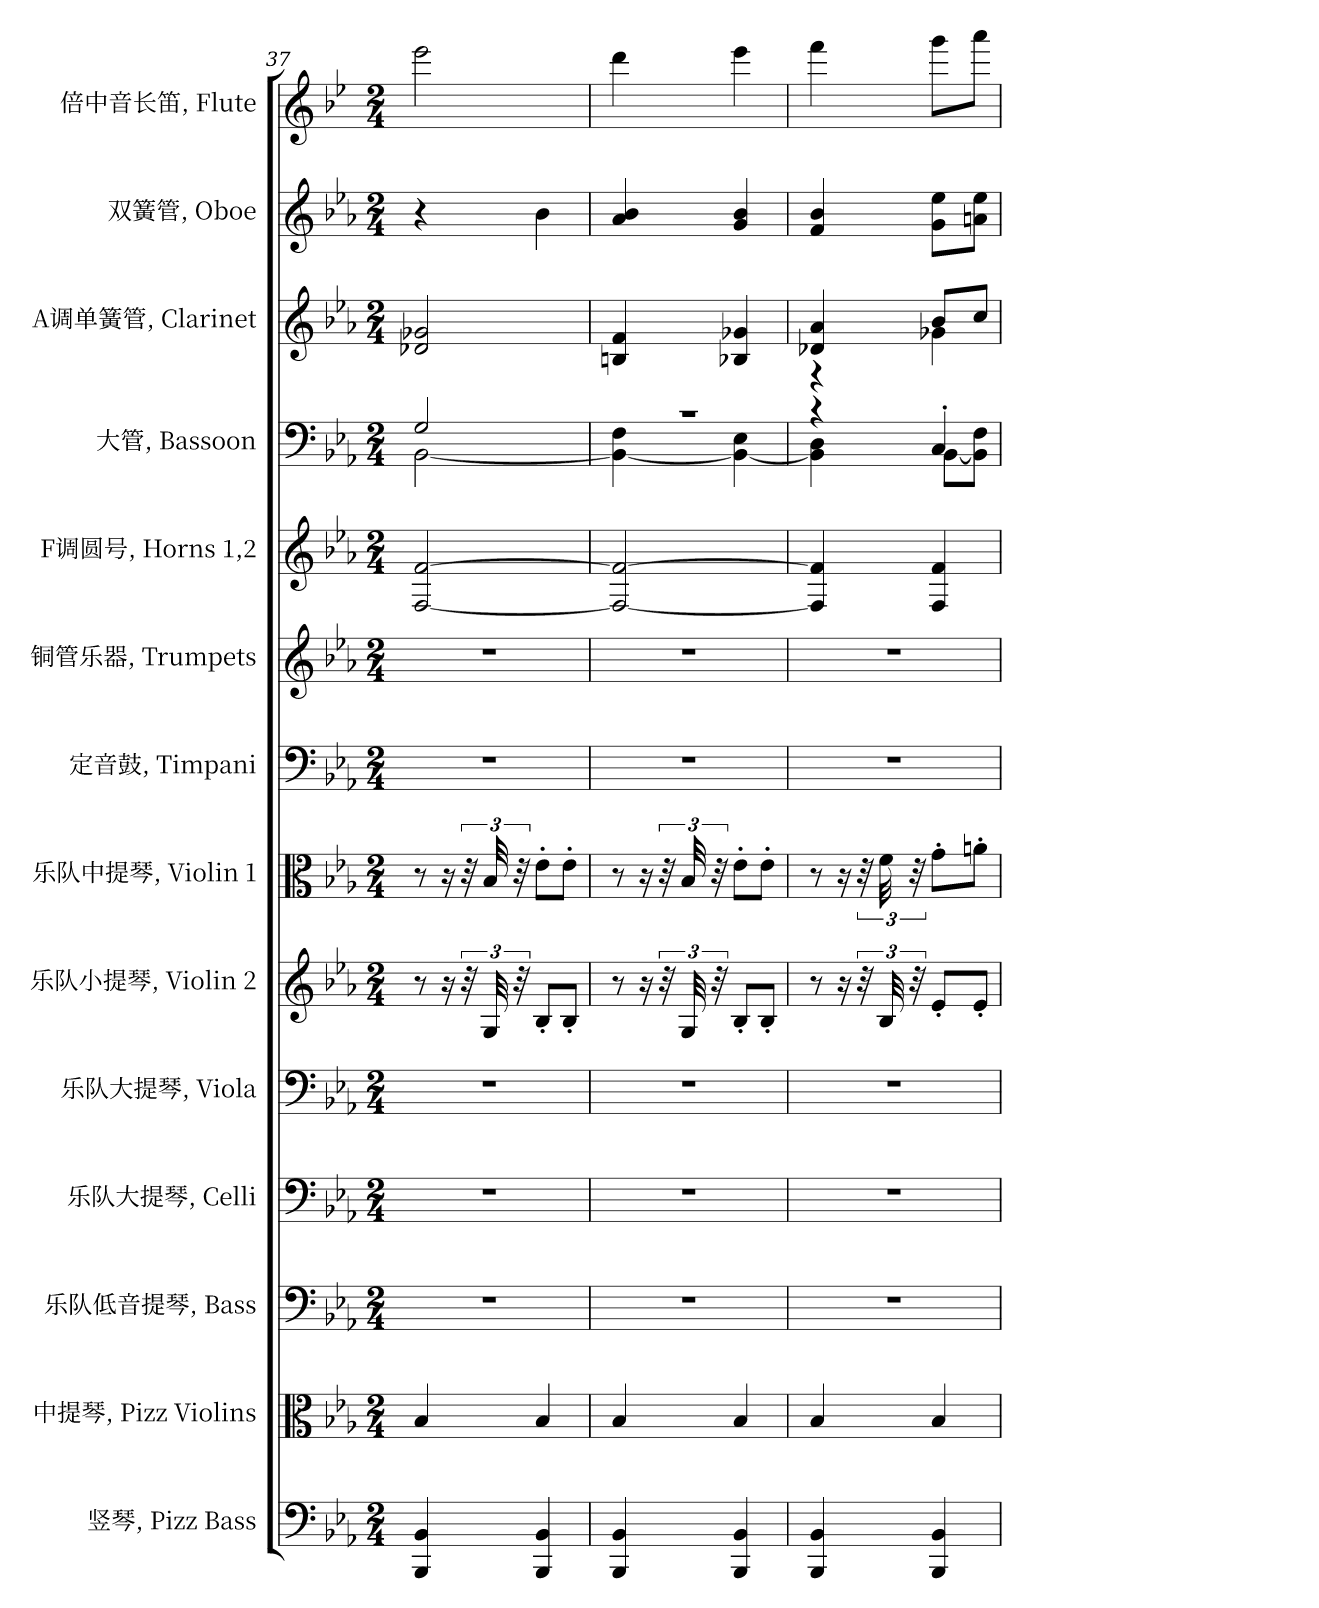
**kern	**kern	**kern	**kern	**kern	**kern	**kern	**kern	**kern	**kern	**kern	**kern	**kern	**kern
*part14	*part13	*part12	*part11	*part10	*part9	*part8	*part7	*part6	*part5	*part4	*part3	*part2	*part1
*staff14	*staff13	*staff12	*staff11	*staff10	*staff9	*staff8	*staff7	*staff6	*staff5	*staff4	*staff3	*staff2	*staff1
*I"竖琴, Pizz Bass	*I"中提琴, Pizz Violins	*I"乐队低音提琴, Bass	*I"乐队大提琴, Celli	*I"乐队大提琴, Viola	*I"乐队小提琴, Violin 2	*I"乐队中提琴, Violin 1	*I"定音鼓, Timpani	*I"铜管乐器, Trumpets	*I"F调圆号, Horns 1,2	*I"大管, Bassoon	*I"A调单簧管, Clarinet	*I"双簧管, Oboe	*I"倍中音长笛, Flute
*	*	*	*	*	*	*	*I'Timp.	*	*I'F Hn.	*I'Bsn.	*I'A Cl.	*I'Ob.	*
*clefF4	*clefC3	*clefF4	*clefF4	*clefF4	*clefG2	*clefC3	*clefF4	*clefG2	*clefG2	*clefF4	*clefG2	*clefG2	*clefG2
*	*	*ITrd7c12	*	*	*	*	*	*	*ITrd4c7	*	*ITrd2c3	*	*ITrd10c17
*k[b-e-a-]	*k[b-e-a-]	*k[b-e-a-]	*k[b-e-a-]	*k[b-e-a-]	*k[b-e-a-]	*k[b-e-a-]	*k[b-e-a-]	*k[b-e-a-]	*k[b-e-a-d-]	*k[b-e-a-]	*k[]	*k[b-e-a-]	*k[b-e-]
*M2/4	*M2/4	*M2/4	*M2/4	*M2/4	*M2/4	*M2/4	*M2/4	*M2/4	*M2/4	*M2/4	*M2/4	*M2/4	*M2/4
=37	=37	=37	=37	=37	=37	=37	=37	=37	=37	=37	=37	=37	=37
*	*	*	*	*	*	*	*	*	*	*^	*	*	*
4BBB-/ 4BB-/	4B-/	2r	2r	2r	8r	8r	2r	2r	[2BB-/ [2B-/	2G/	[2BB-\	2B-X/ 2e-X/	4r	2ee-\
.	.	.	.	.	16r	16r	.	.	.	.	.	.	.	.
.	.	.	.	.	48r	48r	.	.	.	.	.	.	.	.
.	.	.	.	.	48G/	48B-/	.	.	.	.	.	.	.	.
.	.	.	.	.	48r	48r	.	.	.	.	.	.	.	.
4BBB-/ 4BB-/	4B-/	.	.	.	8B-'/L	8e-'\L	.	.	.	.	.	.	4b-\	.
.	.	.	.	.	8B-'/J	8e-'\J	.	.	.	.	.	.	.	.
=38	=38	=38	=38	=38	=38	=38	=38	=38	=38	=38	=38	=38	=38	=38
4BBB-/ 4BB-/	4B-/	2r	2r	2r	8r	8r	2r	2r	2BB-/_ 2B-/_	2r	4BB-\_ 4F\	4G#X/ 4d/	4a-/ 4b-/	4dd\
.	.	.	.	.	16r	16r	.	.	.	.	.	.	.	.
.	.	.	.	.	48r	48r	.	.	.	.	.	.	.	.
.	.	.	.	.	48G/	48B-/	.	.	.	.	.	.	.	.
.	.	.	.	.	48r	48r	.	.	.	.	.	.	.	.
4BBB-/ 4BB-/	4B-/	.	.	.	8B-'/L	8e-'\L	.	.	.	.	4BB-\_ 4E-\	4Gn/ 4e-X/	4g/ 4b-/	4ee-\
.	.	.	.	.	8B-'/J	8e-'\J	.	.	.	.	.	.	.	.
!!LO:PB:g=z
=39	=39	=39	=39	=39	=39	=39	=39	=39	=39	=39	=39	=39	=39	=39
*	*	*	*	*	*	*	*	*	*	*	*	*^	*	*
4BBB-/ 4BB-/	4B-/	2r	2r	2r	8r	8r	2r	2r	4BB-/] 4B-/]	4r	4BB-\] 4D\	4B-X/ 4f/	4r	4f/ 4b-/	4ff\
.	.	.	.	.	16r	16r	.	.	.	.	.	.	.	.	.
.	.	.	.	.	48r	48r	.	.	.	.	.	.	.	.	.
.	.	.	.	.	48B-/	48f\	.	.	.	.	.	.	.	.	.
.	.	.	.	.	48r	48r	.	.	.	.	.	.	.	.	.
4BBB-/ 4BB-/	4B-/	.	.	.	8e-'/L	8g'\L	.	.	4BB-/ 4B-/	4C'/	[8BB-\L	8g/L	4e-X\	8g\ 8ee-\L	8gg\L
.	.	.	.	.	8e-'/J	8an'\J	.	.	.	.	8BB-\] 8F\J	8a/J	.	8an\ 8ee-\J	8aa\J
*	*	*	*	*	*	*	*	*	*	*v	*v	*	*	*	*
*	*	*	*	*	*	*	*	*	*	*	*v	*v	*	*
=	=	=	=	=	=	=	=	=	=	=	=	=	=
*-	*-	*-	*-	*-	*-	*-	*-	*-	*-	*-	*-	*-	*-
